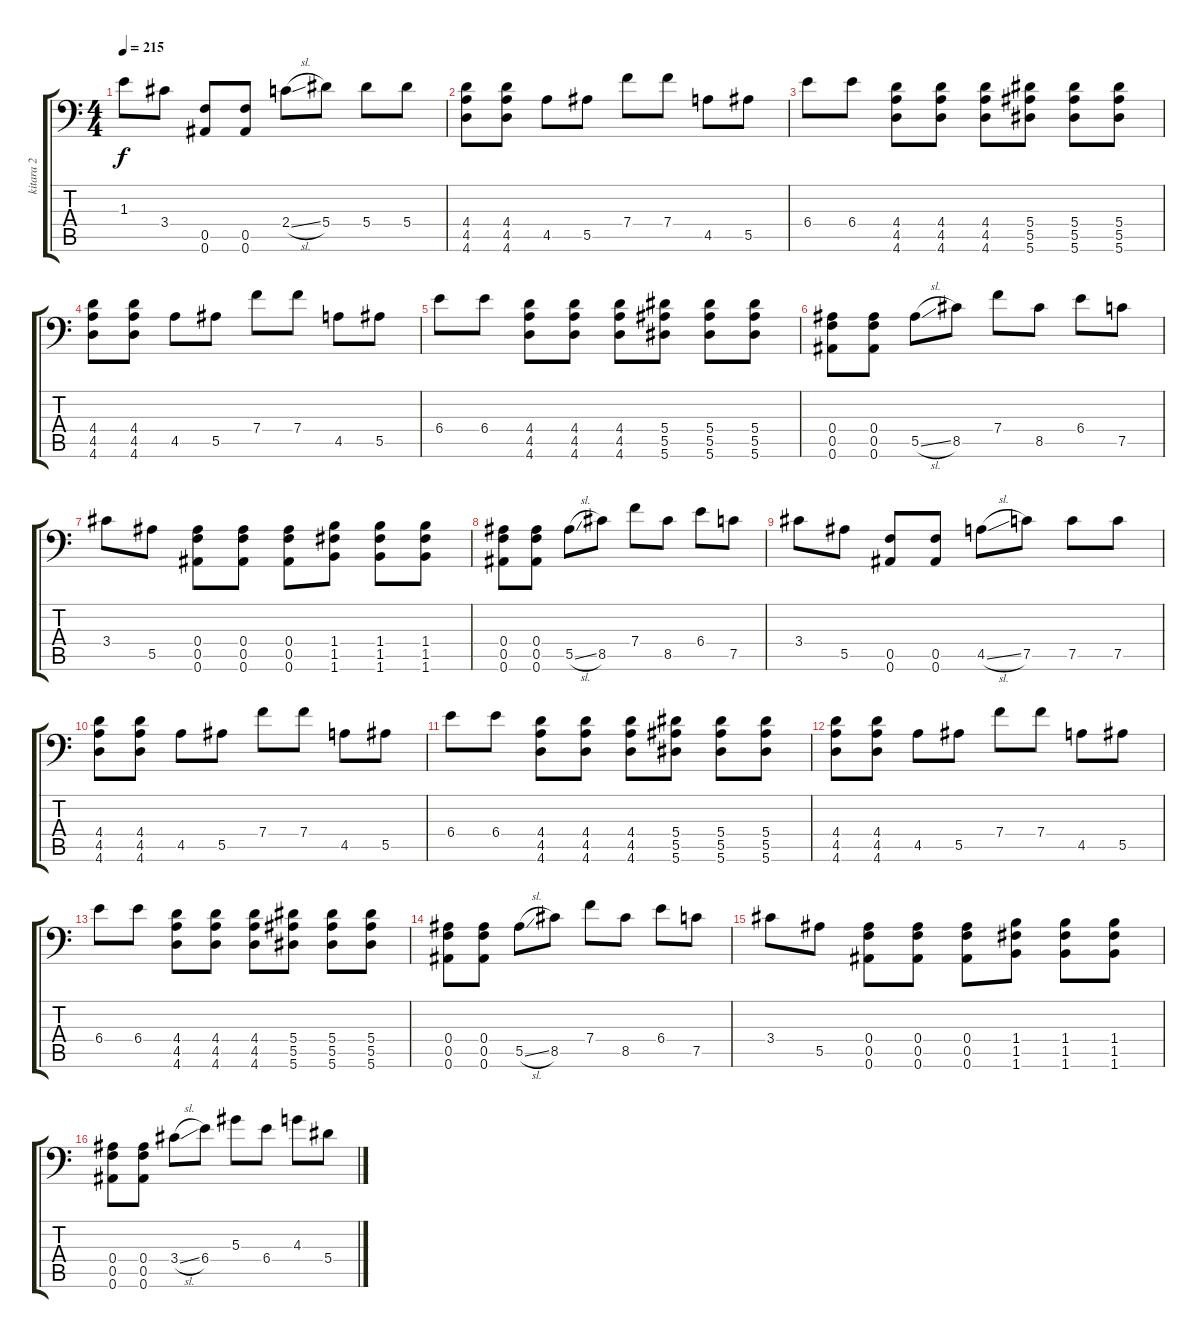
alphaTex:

\track ("kitara 2" "kitara 2") {instrument distortionguitar}
\staff {score tabs}
\tuning (C4 G3 Eb3 Bb2 F2 Bb1) {hide}
\ts (4 4)
\tempo 215
\clef f4
\ks c
1.3.8{dy f} 3.4.8 (0.5 0.6).8 (0.5 0.6).8 2.4{sl}.8 5.4.8 5.4.8 5.4.8 |
(4.4 4.5 4.6).8 (4.4 4.5 4.6).8 4.5.8 5.5.8 7.4.8 7.4.8 4.5.8 5.5.8 |
6.4.8 6.4.8 (4.4 4.5 4.6).8 (4.4 4.5 4.6).8 (4.4 4.5 4.6).8 (5.4 5.5 5.6).8 (5.4 5.5 5.6).8 (5.4 5.5 5.6).8 |
(4.4 4.5 4.6).8 (4.4 4.5 4.6).8 4.5.8 5.5.8 7.4.8 7.4.8 4.5.8 5.5.8 |
6.4.8 6.4.8 (4.4 4.5 4.6).8 (4.4 4.5 4.6).8 (4.4 4.5 4.6).8 (5.4 5.5 5.6).8 (5.4 5.5 5.6).8 (5.4 5.5 5.6).8 |
(0.4 0.5 0.6).8 (0.4 0.5 0.6).8 5.5{sl}.8 8.5.8 7.4.8 8.5.8 6.4.8 7.5.8 |
3.4.8 5.5.8 (0.4 0.5 0.6).8 (0.4 0.5 0.6).8 (0.4 0.5 0.6).8 (1.4 1.5 1.6).8 (1.4 1.5 1.6).8 (1.4 1.5 1.6).8 |
(0.4 0.5 0.6).8 (0.4 0.5 0.6).8 5.5{sl}.8 8.5.8 7.4.8 8.5.8 6.4.8 7.5.8 |
3.4.8 5.5.8 (0.5 0.6).8 (0.5 0.6).8 4.5{sl}.8 7.5.8 7.5.8 7.5.8 |
(4.4 4.5 4.6).8 (4.4 4.5 4.6).8 4.5.8 5.5.8 7.4.8 7.4.8 4.5.8 5.5.8 |
6.4.8 6.4.8 (4.4 4.5 4.6).8 (4.4 4.5 4.6).8 (4.4 4.5 4.6).8 (5.4 5.5 5.6).8 (5.4 5.5 5.6).8 (5.4 5.5 5.6).8 |
(4.4 4.5 4.6).8 (4.4 4.5 4.6).8 4.5.8 5.5.8 7.4.8 7.4.8 4.5.8 5.5.8 |
6.4.8 6.4.8 (4.4 4.5 4.6).8 (4.4 4.5 4.6).8 (4.4 4.5 4.6).8 (5.4 5.5 5.6).8 (5.4 5.5 5.6).8 (5.4 5.5 5.6).8 |
(0.4 0.5 0.6).8 (0.4 0.5 0.6).8 5.5{sl}.8 8.5.8 7.4.8 8.5.8 6.4.8 7.5.8 |
3.4.8 5.5.8 (0.4 0.5 0.6).8 (0.4 0.5 0.6).8 (0.4 0.5 0.6).8 (1.4 1.5 1.6).8 (1.4 1.5 1.6).8 (1.4 1.5 1.6).8 |
(0.4 0.5 0.6).8 (0.4 0.5 0.6).8 3.4{sl}.8 6.4.8 5.3.8 6.4.8 4.3.8 5.4.8
